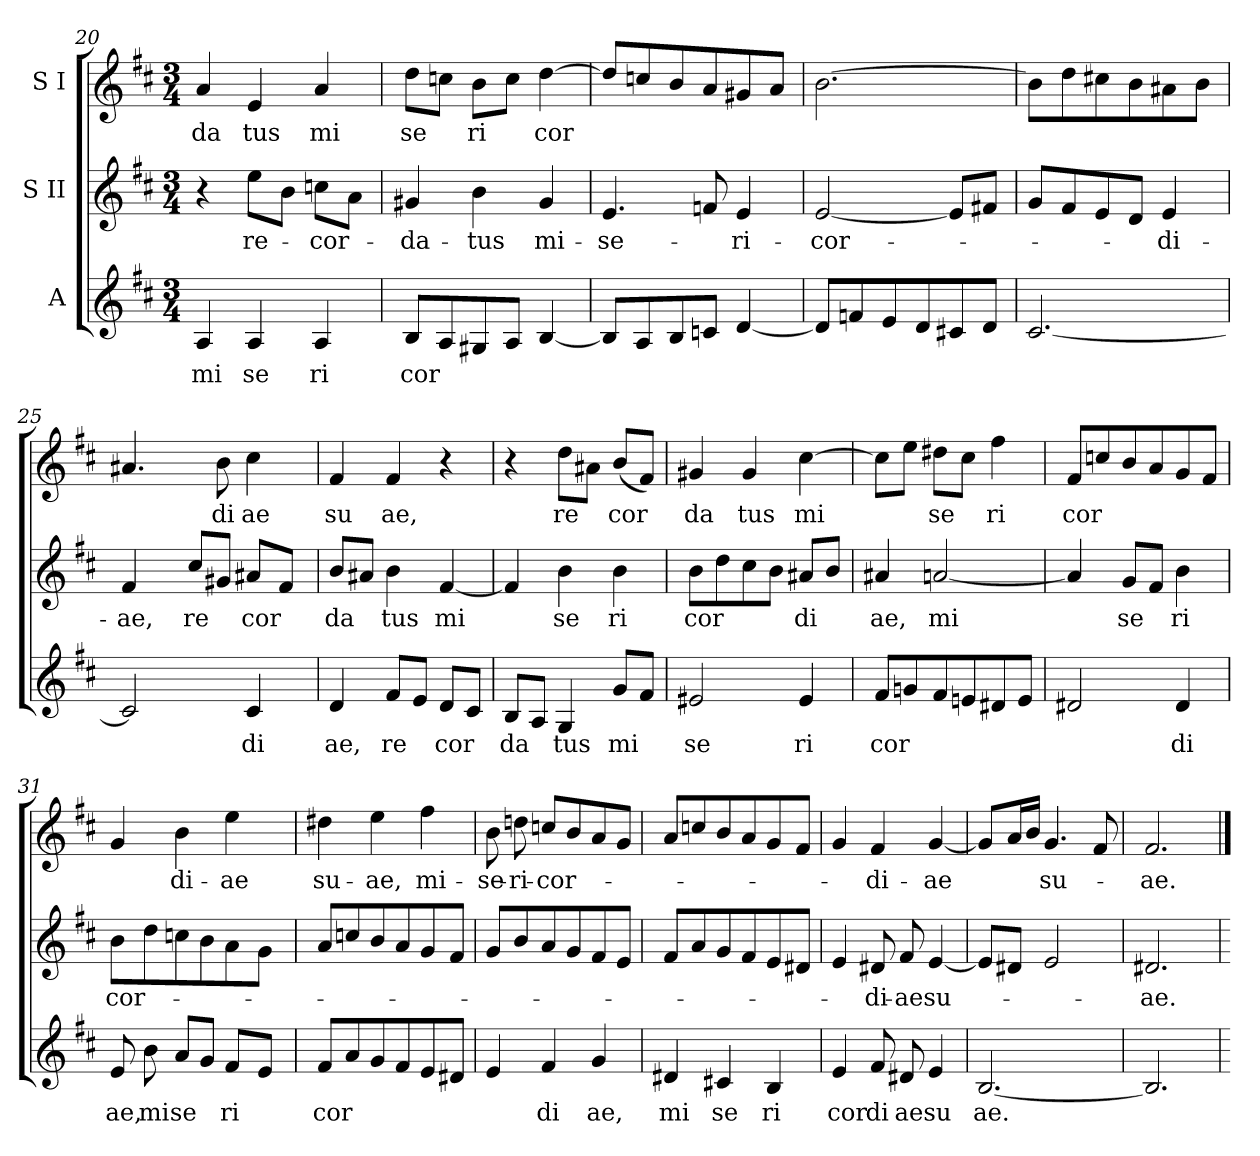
**kern	**text	**kern	**text	**kern	**text
*part3	*part3	*part2	*part2	*part1	*part1
*staff3	*staff3	*staff2	*staff2	*staff1	*staff1
*I"A	*	*I"S II	*	*I"S I	*
*clefG2	*	*clefG2	*	*clefG2	*
*k[f#c#]	*	*k[f#c#]	*	*k[f#c#]	*
*D:	*	*D:	*	*D:	*
*M3/4	*	*M3/4	*	*M3/4	*
=20	=20	=20	=20	=20	=20
!	!LO:LY:b:cj	!	!	!	!LO:LY:b:cj
4A/	mi	4r	.	4a/	da
!	!LO:LY:b:cj	!	!LO:LY:b:cj	!	!LO:LY:b:cj
4A/	se	8ee\L	re-	4e/	tus
.	.	8b\J	.	.	.
!	!LO:LY:b:cj	!	!LO:LY:b	!	!LO:LY:b:cj
4A/	ri	8ccn\L	-cor-	4a/	mi
.	.	8a\J	.	.	.
=21	=21	=21	=21	=21	=21
!	!LO:LY:b	!	!LO:LY:b:cj	!	!LO:LY:b:cj
8B/L	cor	4g#X/	-da-	8dd\L	se
8A/	.	.	.	8ccn\J	.
!	!	!	!LO:LY:b:cj	!	!LO:LY:b:cj
8G#X/	.	4b\	-tus	8b\L	ri
8A/J	.	.	.	8cc\J	.
!	!	!	!LO:LY:b:cj	!	!LO:LY:b
[<4B/	.	4g#/	mi-	[>4dd\	cor
=22	=22	=22	=22	=22	=22
!	!	!	!LO:LY:b:cj	!	!
8B/L]	.	4.e/	-se-	8dd/L]	.
8A/	.	.	.	8ccn/	.
8B/	.	.	.	8b/	.
8cn/J	.	8fn/	.	8a/	.
!	!	!	!LO:LY:b:cj	!	!
[<4d/	.	4e/	-ri-	8g#X/	.
.	.	.	.	8a/J	.
=23	=23	=23	=23	=23	=23
!	!	!	!LO:LY:b	!	!
8d/L]	.	[<2e/	-cor-	[>2.b\	.
8fn/	.	.	.	.	.
8e/	.	.	.	.	.
8d/	.	.	.	.	.
8c#X/	.	8e/L]	.	.	.
8d/J	.	8f#X/J	.	.	.
=24	=24	=24	=24	=24	=24
[>2.c#/	.	8g/L	.	8b\L]	.
.	.	8f#/	.	8dd\	.
.	.	8e/	.	8cc#X\	.
.	.	8d/J	.	8b\	.
!	!	!	!LO:LY:b:cj	!	!
.	.	4e/	-di-	8a#X\	.
.	.	.	.	8b\J	.
!!LO:PB:g=z
=25	=25	=25	=25	=25	=25
!	!	!	!LO:LY:b:cj	!	!
*^	*	*^	*	*	*
2c#/]	8ryy	.	4f#/	16..ryy	-ae,	4.a#X/	.
.	.	.	.	2ryy	.	.	.
.	32ryy	.	.	.	.	.	.
.	2ryy	.	.	.	.	.	.
!	!	!	!	!	!LO:LY:b:cj	!	!
.	.	.	8cc#/L	.	re	.	.
!	!	!	!	!	!	!	!LO:LY:b:cj
.	.	.	8g#X/J	.	.	8b\	di
!	!	!LO:LY:b:cj	!	!	!LO:LY:b	!	!LO:LY:b:cj
4c#/	.	di	8a#X/L	.	cor	4cc#\	ae
.	.	.	.	8ryy	.	.	.
.	.	.	8f#/J	.	.	.	.
.	16.ryy	.	.	.	.	.	.
.	.	.	.	64ryy	.	.	.
=26	=26	=26	=26	=26	=26	=26	=26
!	!	!LO:LY:b:cj	!	!	!LO:LY:b	!	!LO:LY:b:cj
*v	*v	*	*	*	*	*	*
*	*	*v	*v	*	*	*
4d/	ae,	8b/L	da	4f#/	su
.	.	8a#X/J	.	.	.
!	!LO:LY:b:cj	!	!LO:LY:b:cj	!	!LO:LY:b:cj
8f#/L	re	4b\	tus	4f#/	ae,
8e/J	.	.	.	.	.
!	!LO:LY:b	!	!LO:LY:b	!	!
8d/L	cor	[<4f#/	mi	4r	.
8c#/J	.	.	.	.	.
=27	=27	=27	=27	=27	=27
!	!LO:LY:b	!	!	!	!
8B/L	da	4f#/]	.	4r	.
8A/J	.	.	.	.	.
!	!LO:LY:b:cj	!	!LO:LY:b:cj	!	!LO:LY:b:cj
4G/	tus	4b\	se	8dd\L	re
.	.	.	.	8a#X\J	.
!	!LO:LY:b	!	!LO:LY:b:cj	!	!LO:LY:b
8g/L	mi	4b\	ri	(<8b/L	cor
8f#/J	.	.	.	8f#/J)	.
=28	=28	=28	=28	=28	=28
!	!LO:LY:b:cj	!	!LO:LY:b	!	!LO:LY:b:cj
2e#X/	se	8b\L	cor	4g#X/	da
.	.	8dd\	.	.	.
!	!	!	!	!	!LO:LY:b:cj
.	.	8cc#\	.	4g#/	tus
.	.	8b\J	.	.	.
!	!LO:LY:b:cj	!	!LO:LY:b:cj	!	!LO:LY:b
4e#/	ri	8a#X/L	di	[>4cc#\	mi
.	.	8b/J	.	.	.
=29	=29	=29	=29	=29	=29
!	!LO:LY:b	!	!LO:LY:b:cj	!	!
8f#/L	cor	4a#X/	ae,	8cc#\L]	.
8gn/	.	.	.	8ee\J	.
!	!	!	!LO:LY:b	!	!LO:LY:b:cj
8f#/	.	[<2an/	mi	8dd#X\L	se
8en/	.	.	.	8cc#\J	.
!	!	!	!	!	!LO:LY:b:cj
8d#X/	.	.	.	4ff#\	ri
8e/J	.	.	.	.	.
=30	=30	=30	=30	=30	=30
!	!	!	!	!	!LO:LY:b
2d#X/	.	4a/]	.	8f#/L	cor
.	.	.	.	8ccn/	.
!	!	!	!LO:LY:b:cj	!	!
.	.	8g/L	se	8b/	.
.	.	8f#/J	.	8a/	.
!	!LO:LY:b:cj	!	!LO:LY:b:cj	!	!
4d#/	di	4b\	ri	8g/	.
.	.	.	.	8f#/J	.
!!LO:LB:g=z
=31	=31	=31	=31	=31	=31
!	!LO:LY:b:cj	!	!LO:LY:b	!	!
*	*	*^	*	*	*
8e/	ae,	8b\L	32.ryy	cor-	4g/	.
.	.	.	2ryy	.	.	.
!	!LO:LY:b:cj	!	!	!	!	!
8b\	mi	8dd\	.	.	.	.
!	!LO:LY:b:cj	!	!	!	!	!LO:LY:b:cj
8a/L	se	8ccn\	.	.	4b\	di-
8g/J	.	8b\	.	.	.	.
!	!LO:LY:b:cj	!	!	!	!	!LO:LY:b:cj
8f#/L	ri	8a\	.	.	4ee\	-ae
.	.	.	8ryy	.	.	.
8e/J	.	8g\J	.	.	.	.
.	.	.	16ryy	.	.	.
.	.	.	64ryy	.	.	.
=32	=32	=32	=32	=32	=32	=32
!	!LO:LY:b	!	!	!	!	!LO:LY:b:cj
*	*	*v	*v	*	*	*
8f#/L	cor	8a/L	.	4dd#X\	su-
8a/	.	8ccn/	.	.	.
!	!	!	!	!	!LO:LY:b:cj
8g/	.	8b/	.	4ee\	-ae,
8f#/	.	8a/	.	.	.
!	!	!	!	!	!LO:LY:b:cj
8e/	.	8g/	.	4ff#\	mi-
8d#X/J	.	8f#/J	.	.	.
=33	=33	=33	=33	=33	=33
!	!	!	!	!	!LO:LY:b:cj
4e/	.	8g/L	.	8b\	-se-
!	!	!	!	!	!LO:LY:b:cj
.	.	8b/	.	8ddn\	-ri-
!	!LO:LY:b:cj	!	!	!	!LO:LY:b
4f#/	di	8a/	.	8ccn/L	-cor-
.	.	8g/	.	8b/	.
!	!LO:LY:b:cj	!	!	!	!
4g/	ae,	8f#/	.	8a/	.
.	.	8e/J	.	8g/J	.
=34	=34	=34	=34	=34	=34
!	!LO:LY:b:cj	!	!	!	!
4d#X/	mi	8f#/L	.	8a/L	.
.	.	8a/	.	8ccn/	.
!	!LO:LY:b:cj	!	!	!	!
4c#X/	se	8g/	.	8b/	.
.	.	8f#/	.	8a/	.
!	!LO:LY:b:cj	!	!	!	!
4B/	ri	8e/	.	8g/	.
.	.	8d#X/J	.	8f#/J	.
=35	=35	=35	=35	=35	=35
!	!LO:LY:b:cj	!	!	!	!
4e/	cor	4e/	.	4g/	.
!	!LO:LY:b:cj	!	!LO:LY:b:cj	!	!LO:LY:b:cj
8f#/	di	8d#X/	-di-	4f#/	-di-
!	!LO:LY:b:cj	!	!LO:LY:b:cj	!	!
8d#X/	ae	8f#/	-ae	.	.
!	!LO:LY:b:cj	!	!LO:LY:b:cj	!	!LO:LY:b:cj
4e/	su	[<4e/	su-	[<4g/	-ae
=36	=36	=36	=36	=36	=36
!	!LO:LY:b	!	!	!	!
[<2.B/	ae.	8e/L]	.	8g/L]	.
.	.	8d#X/J	.	16a/	.
.	.	.	.	16b/J	.
!	!	!	!	!	!LO:LY:b:cj
.	.	2e/	.	4.g/	su-
.	.	.	.	8f#/	.
=37	=37	=37	=37	=37	=37
!	!	!	!LO:LY:b:cj	!	!LO:LY:b:cj
2.B/]	.	2.d#X/	-ae.	2.f#/	-ae.
=	==	=	==	==	==
*-	*-	*-	*-	*-	*-
